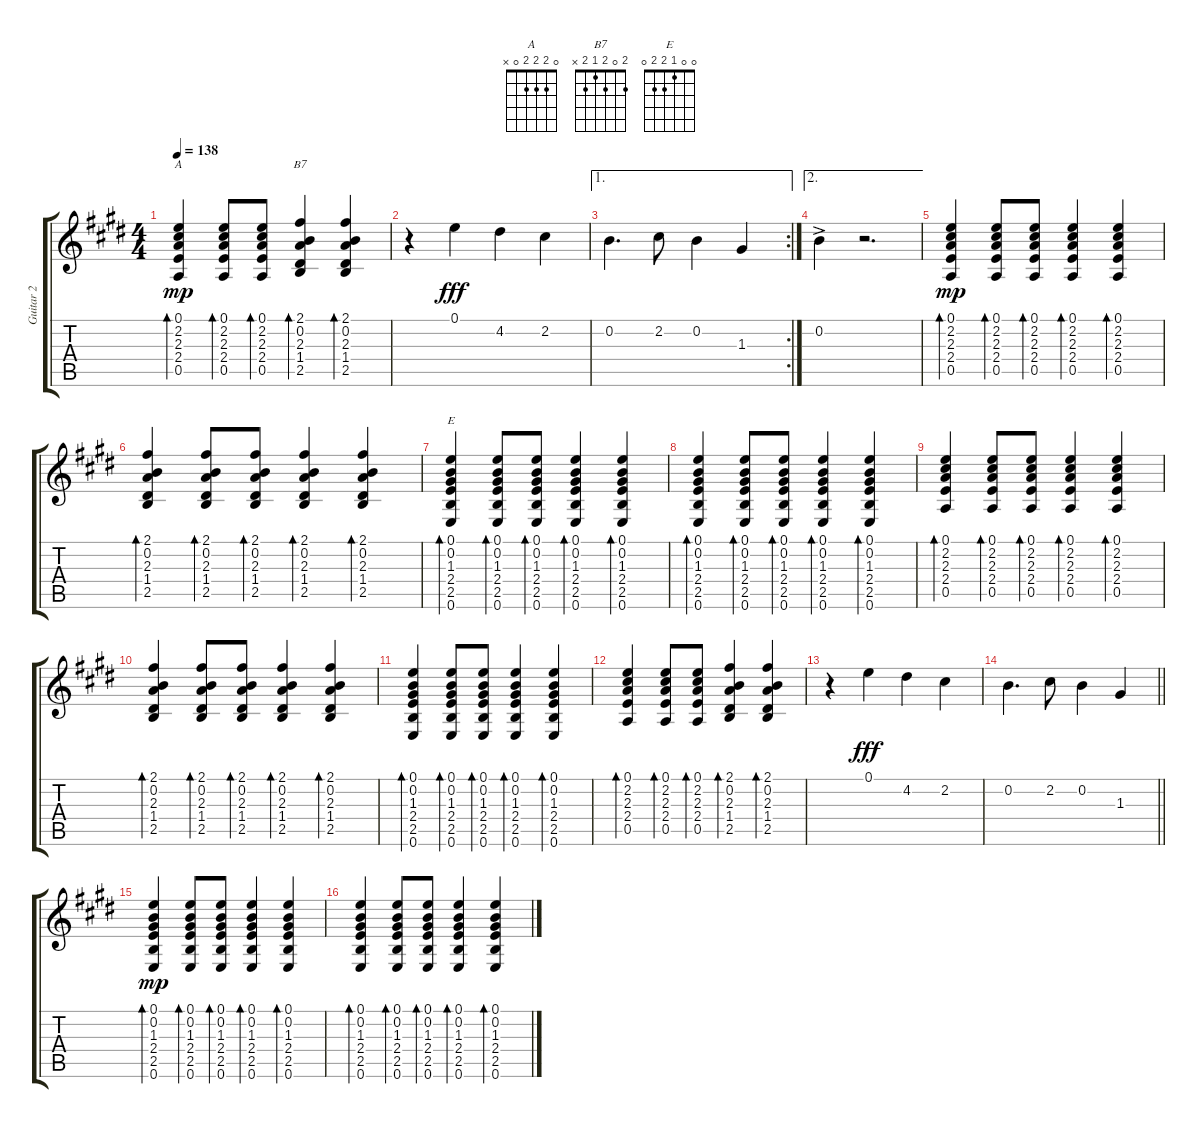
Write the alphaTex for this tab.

\track ("Guitar 2" "Guitar 2") {instrument electricguitarmuted}
\staff {score tabs}
\tuning (E4 B3 G3 D3 A2 E2) {hide}
\chord ("A" 0 2 2 2 0 x)
\chord ("B7" 2 0 2 1 2 x)
\chord ("E" 0 0 1 2 2 0)
\ts (4 4)
\tempo 138
\clef g2
\ks e
(0.1 2.2 2.3 2.4 0.5).4{bd 60 ch "A" dy mp} (0.1 2.2 2.3 2.4 0.5).8{bd 60} (0.1 2.2 2.3 2.4 0.5).8{bd 60} (2.1 0.2 2.3 1.4 2.5).4{bd 60 ch "B7"} (2.1 0.2 2.3 1.4 2.5).4{bd 60} |
r.4 0.1.4{dy fff} 4.2.4 2.2.4 |
\ae 1
\rc 2
0.2.4{d} 2.2.8 0.2.4 1.3.4 |
\ae 2
0.2{ac}.4 r.2{d} |
(0.1 2.2 2.3 2.4 0.5).4{bd 60 dy mp} (0.1 2.2 2.3 2.4 0.5).8{bd 60} (0.1 2.2 2.3 2.4 0.5).8{bd 60} (0.1 2.2 2.3 2.4 0.5).4{bd 60} (0.1 2.2 2.3 2.4 0.5).4{bd 60} |
(2.1 0.2 2.3 1.4 2.5).4{bd 60} (2.1 0.2 2.3 1.4 2.5).8{bd 60} (2.1 0.2 2.3 1.4 2.5).8{bd 60} (2.1 0.2 2.3 1.4 2.5).4{bd 60} (2.1 0.2 2.3 1.4 2.5).4{bd 60} |
(0.1 0.2 1.3 2.4 2.5 0.6).4{bd 60 ch "E"} (0.1 0.2 1.3 2.4 2.5 0.6).8{bd 60} (0.1 0.2 1.3 2.4 2.5 0.6).8{bd 60} (0.1 0.2 1.3 2.4 2.5 0.6).4{bd 60} (0.1 0.2 1.3 2.4 2.5 0.6).4{bd 60} |
(0.1 0.2 1.3 2.4 2.5 0.6).4{bd 60} (0.1 0.2 1.3 2.4 2.5 0.6).8{bd 60} (0.1 0.2 1.3 2.4 2.5 0.6).8{bd 60} (0.1 0.2 1.3 2.4 2.5 0.6).4{bd 60} (0.1 0.2 1.3 2.4 2.5 0.6).4{bd 60} |
(0.1 2.2 2.3 2.4 0.5).4{bd 60} (0.1 2.2 2.3 2.4 0.5).8{bd 60} (0.1 2.2 2.3 2.4 0.5).8{bd 60} (0.1 2.2 2.3 2.4 0.5).4{bd 60} (0.1 2.2 2.3 2.4 0.5).4{bd 60} |
(2.1 0.2 2.3 1.4 2.5).4{bd 60} (2.1 0.2 2.3 1.4 2.5).8{bd 60} (2.1 0.2 2.3 1.4 2.5).8{bd 60} (2.1 0.2 2.3 1.4 2.5).4{bd 60} (2.1 0.2 2.3 1.4 2.5).4{bd 60} |
(0.1 0.2 1.3 2.4 2.5 0.6).4{bd 60} (0.1 0.2 1.3 2.4 2.5 0.6).8{bd 60} (0.1 0.2 1.3 2.4 2.5 0.6).8{bd 60} (0.1 0.2 1.3 2.4 2.5 0.6).4{bd 60} (0.1 0.2 1.3 2.4 2.5 0.6).4{bd 60} |
(0.1 2.2 2.3 2.4 0.5).4{bd 60} (0.1 2.2 2.3 2.4 0.5).8{bd 60} (0.1 2.2 2.3 2.4 0.5).8{bd 60} (2.1 0.2 2.3 1.4 2.5).4{bd 60} (2.1 0.2 2.3 1.4 2.5).4{bd 60} |
r.4 0.1.4{dy fff} 4.2.4 2.2.4 |
\barLineRight lightlight
0.2.4{d} 2.2.8 0.2.4 1.3.4 |
(0.1 0.2 1.3 2.4 2.5 0.6).4{bd 60 dy mp} (0.1 0.2 1.3 2.4 2.5 0.6).8{bd 60} (0.1 0.2 1.3 2.4 2.5 0.6).8{bd 60} (0.1 0.2 1.3 2.4 2.5 0.6).4{bd 60} (0.1 0.2 1.3 2.4 2.5 0.6).4{bd 60} |
(0.1 0.2 1.3 2.4 2.5 0.6).4{bd 60} (0.1 0.2 1.3 2.4 2.5 0.6).8{bd 60} (0.1 0.2 1.3 2.4 2.5 0.6).8{bd 60} (0.1 0.2 1.3 2.4 2.5 0.6).4{bd 60} (0.1 0.2 1.3 2.4 2.5 0.6).4{bd 60}
